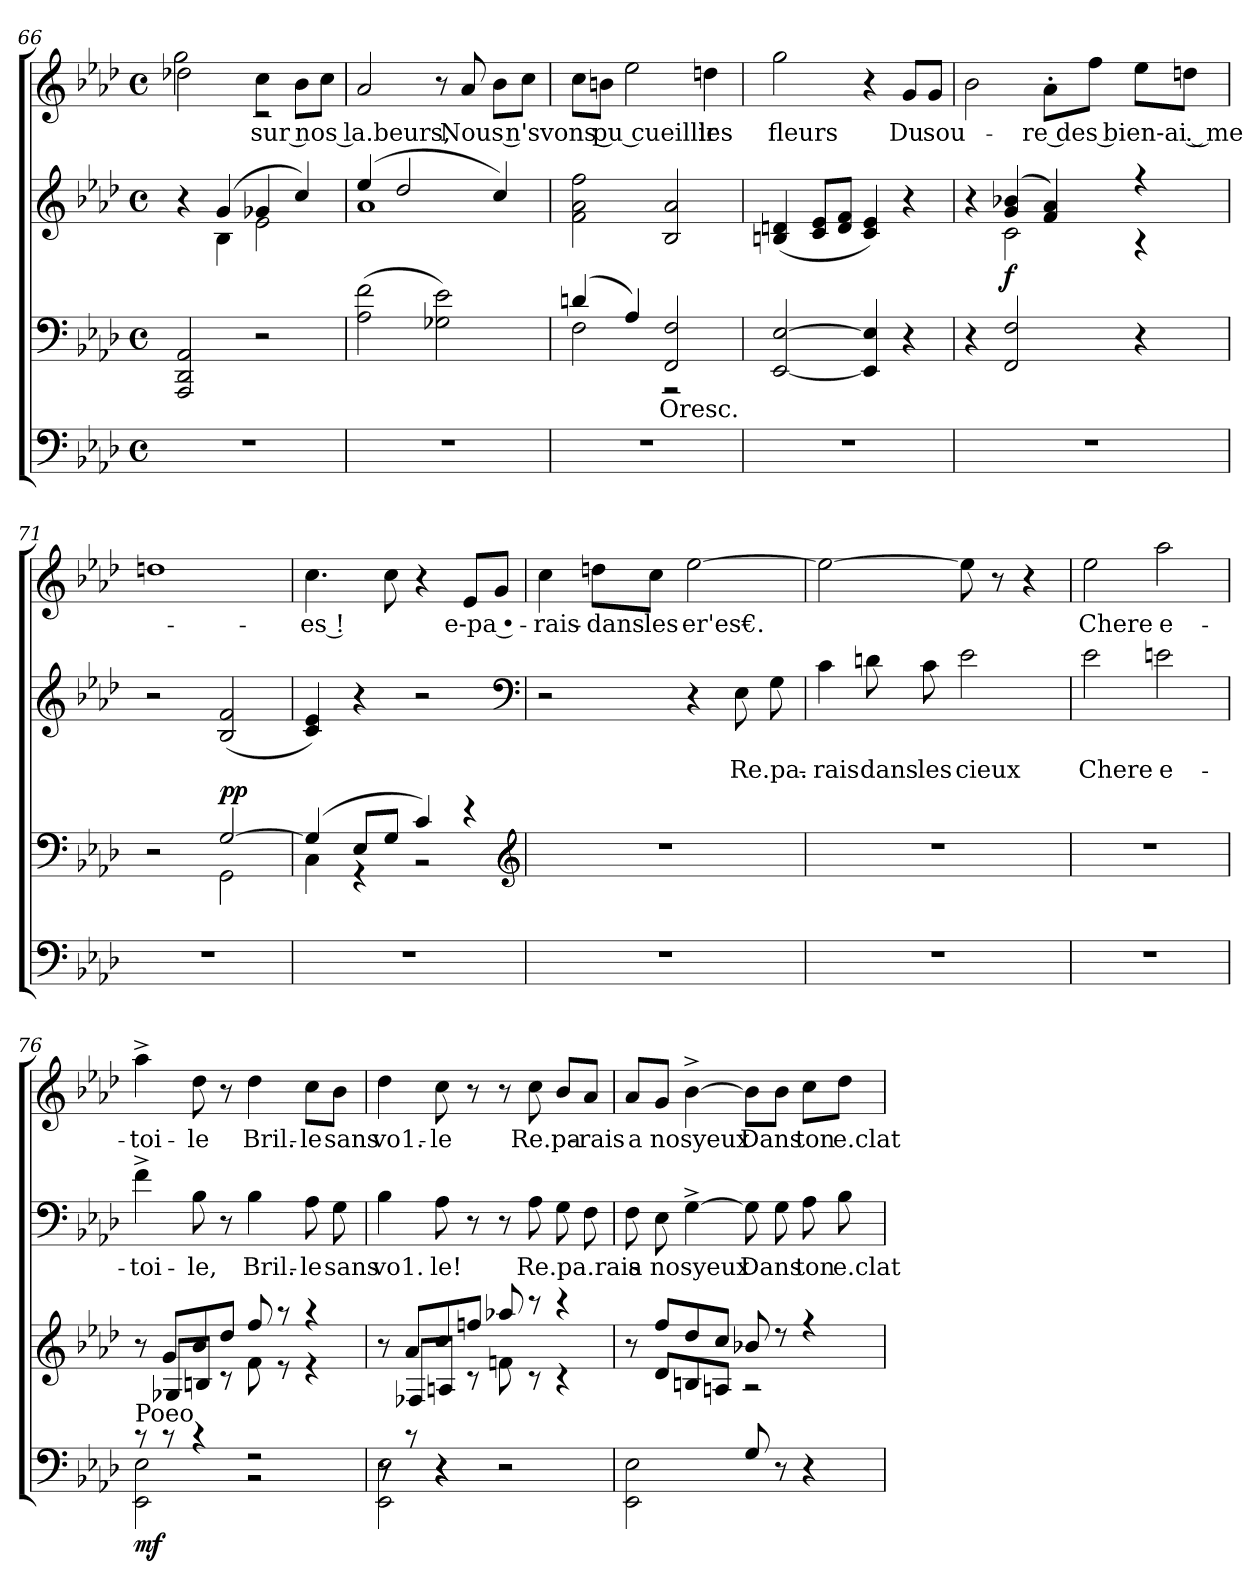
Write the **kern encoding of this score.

**kern	**dynam	**kern	**text	**dynam	**kern	**text	**kern	**text
*part4	*part4	*part3	*part3	*part3	*part2	*part2	*part1	*part1
*staff4	*staff4	*staff3	*staff3	*staff3	*staff2	*staff2	*staff1	*staff1
*clefF4	*	*clefF4	*	*	*clefG2	*	*clefG2	*
*k[b-e-a-d-]	*	*k[b-e-a-d-]	*	*	*k[b-e-a-d-]	*	*k[b-e-a-d-]	*
*A-:	*	*A-:	*	*	*A-:	*	*A-:	*
*M4/4	*	*M4/4	*	*	*M4/4	*	*M4/4	*
*met(c)	*	*met(c)	*	*	*met(c)	*	*met(c)	*
=66	=66	=66	=66	=66	=66	=66	=66	=66
*	*	*	*	*	*^	*	*^	*
1r	.	2AAA-/ 2DD-/ 2AA-/	.	.	4r	4ryy	.	2dd-X\	2gg\	.
.	.	.	.	.	(4g/	4B-\	.	.	.	.
.	.	2r	.	.	4g-X/	2e-\	.	4cc\	2r	sur nos la.beurs,
.	.	.	.	.	4cc/)	.	.	8b-\L	.	.
.	.	.	.	.	.	.	.	8cc\J	.	.
*	*	*	*	*	*	*	*	*v	*v	*
=67	=67	=67	=67	=67	=67	=67	=67	=67	=67
1r	.	(2A-\ 2f\	.	.	(4ee-/	1a-/	.	2a-/	.
.	.	.	.	.	2dd-/	.	.	.	.
.	.	2G-X\ 2e-\)	.	.	.	.	.	8r	.
.	.	.	.	.	.	.	.	8a-/	Nous n'svons pu cueillir
.	.	.	.	.	4cc/)	.	.	8b-\L	.
.	.	.	.	.	.	.	.	8cc\J	.
*	*	*	*	*	*v	*v	*	*	*
=68	=68	=68	=68	=68	=68	=68	=68	=68
*	*	*^	*	*	*	*	*	*
1r	.	(4dn/	2F\	.	.	2f\ 2a-\ 2ff\	.	8cc\L	.
.	.	.	.	.	.	.	.	8bn\J	.
.	.	4A-/)	.	.	.	.	.	2ee-\	.
.	.	2FF/ 2F/	2r	Oresc.	.	2B-/ 2a-/	.	.	.
.	.	.	.	.	.	.	.	4ddn\	les
*	*	*v	*v	*	*	*	*	*	*
!!LO:LB:g=z
=69	=69	=69	=69	=69	=69	=69	=69	=69
1r	.	[2EE-/ [2E-/	.	.	(4Bn/ 4dn/	.	2gg\	fleurs
.	.	.	.	.	8c/ 8e-/L	.	.	.
.	.	.	.	.	8d/ 8f/J	.	.	.
.	.	4EE-]/ 4E-]/	.	.	4c/ 4e-/)	.	4r	.
.	.	4r	.	.	4r	.	8g/L	Du
.	.	.	.	.	.	.	8g/J	sou-
=70	=70	=70	=70	=70	=70	=70	=70	=70
*	*	*	*	*	*^	*	*	*
1r	.	4r	.	.	4r	4ryy	.	2b-\	.
.	.	2FF/ 2F/	.	f.	(4g/ 4b-X/	2c\	.	.	.
.	.	.	.	.	4f/ 4a-/)	.	.	8a-'\L	re des bien-ai . me-
.	.	.	.	.	.	.	.	8ff\J	.
.	.	4r	.	.	4r	4r	.	8ee-\L	.
.	.	.	.	.	.	.	.	8ddn\J	.
*	*	*	*	*	*v	*v	*	*	*
=71	=71	=71	=71	=71	=71	=71	=71	=71
*	*	*^	*	*	*	*	*	*
1r	.	2r	2ryy	.	.	2r	.	1ddn/	.
.	.	[2G/	2GG\	.	pp	(2B-/ 2f/	.	.	.
=72	=72	=72	=72	=72	=72	=72	=72	=72	=72
1r	.	(4G/]	4C\	.	.	4c/ 4e-/)	.	4.cc\	es !
.	.	8E-/L	4r	.	.	4r	.	.	.
.	.	8G/J	.	.	.	.	.	8cc\	.
.	.	4c/)	2r	.	.	2r	.	4r	.
.	.	4r	.	.	.	.	.	8e-/L	e-pa •-
.	.	.	.	.	.	.	.	8g/J	.
*	*	*v	*v	*	*	*	*	*	*
*	*	*clefG2	*	*	*clefF4	*	*	*
!!LO:PB:g=z
=73	=73	=73	=73	=73	=73	=73	=73	=73
1r	.	1r	.	.	2r	.	4cc\	rais-
.	.	.	.	.	.	.	8ddn\L	dans
.	.	.	.	.	.	.	8cc\J	les
.	.	.	.	.	4r	.	[2ee-\	er'es€.
.	.	.	.	.	8E-\	Re.pa.-	.	.
.	.	.	.	.	8G\	.	.	.
=74	=74	=74	=74	=74	=74	=74	=74	=74
1r	.	1r	.	.	4c\	rais	2ee-\_	.
.	.	.	.	.	8dn\	dans	.	.
.	.	.	.	.	8c\	les	.	.
.	.	.	.	.	2e-\	cieux	8ee-\]	.
.	.	.	.	.	.	.	8r	.
.	.	.	.	.	.	.	4r	.
=75	=75	=75	=75	=75	=75	=75	=75	=75
1r	.	1r	.	.	2e-\	Chere	2ee-\	Chere
.	.	.	.	.	2en\	e-	2aa-\	e-
=76	=76	=76	=76	=76	=76	=76	=76	=76
*^	*	*^	*	*	*	*	*	*
!LO:TX:t=Poeo	!	!	!	!	!	!	!	!	!	!
*	*	*	*	*	*	*	*	*	*^	*
8r	2EE-\ 2E-\	mf	8r	8ryy	.	.	4f^\	toi-	4aa-^\	8ryy	toi-
8r	.	.	8g/L	8G-X/L	.	.	.	.	.	2..ryy	.
4r	.	.	8b-/	8Bn/J	.	.	8B-\	le,	8dd-\	.	le
.	.	.	8dd-/J	8r	.	.	8r	.	8r	.	.
2r	2r	.	8ff/	8f\	.	.	4B-\	Bril.-	4dd-\	.	Bril.-
.	.	.	8r	8r	.	.	.	.	.	.	.
.	.	.	4r	4r	.	.	8A-\	le	8cc\L	.	le
.	.	.	.	.	.	.	8G\	sans	8b-\J	.	sans
*	*	*	*	*	*	*	*	*	*v	*v	*
!!LO:LB:g=z
=77	=77	=77	=77	=77	=77	=77	=77	=77	=77	=77
*	*^	*	*	*	*	*	*	*	*	*
8r	2EE-\ 2E-\	8r	.	8r	8ryy	.	.	4B-\	vo1.	4dd-\	vo1.-
8r	.	8ryy	.	8a-/L	8F-X/L	.	.	.	.	.	.
4r	.	4r	.	8cc/	8An/J	.	.	8A-\	le!	8cc\	le
.	.	.	.	8ffn/J	8r	.	.	8r	.	8r	.
2r	2r	2r	.	8aa-X/	8fn\	.	.	8r	.	8r	.
.	.	.	.	8r	8r	.	.	8A-\	Re.pa.rais	8cc\	Re.pa-
.	.	.	.	4r	4r	.	.	8G\	.	8b-/L	.
.	.	.	.	.	.	.	.	8F\	.	8a-/J	rais
*v	*v	*v	*	*	*	*	*	*	*	*	*
=78	=78	=78	=78	=78	=78	=78	=78	=78	=78
2EE-\ 2E-\	.	8r	8ryy	.	.	8F\	a	8a-/L	a
.	.	8ff/L	8d-\L	.	.	8E-\	nosyeux	8g/J	nosyeux
.	.	8dd-/	8Bn/	.	.	[4G^\	.	[4b-^\	.
.	.	8cc/J	8An/J	.	.	.	.	.	.
8G/	.	8b-X/	2r	.	.	8G\]	Dans	8b-\L]	Dans
8r	.	8r	.	.	.	8G\	.	8b-\J	.
4r	.	4r	.	.	.	8A-\	ton	8cc\L	ton
.	.	.	.	.	.	8B-\	e.clat	8dd-\J	e.clat
*	*	*v	*v	*	*	*	*	*	*
=	=	=	=	=	=	=	=	=
*-	*-	*-	*-	*-	*-	*-	*-	*-
